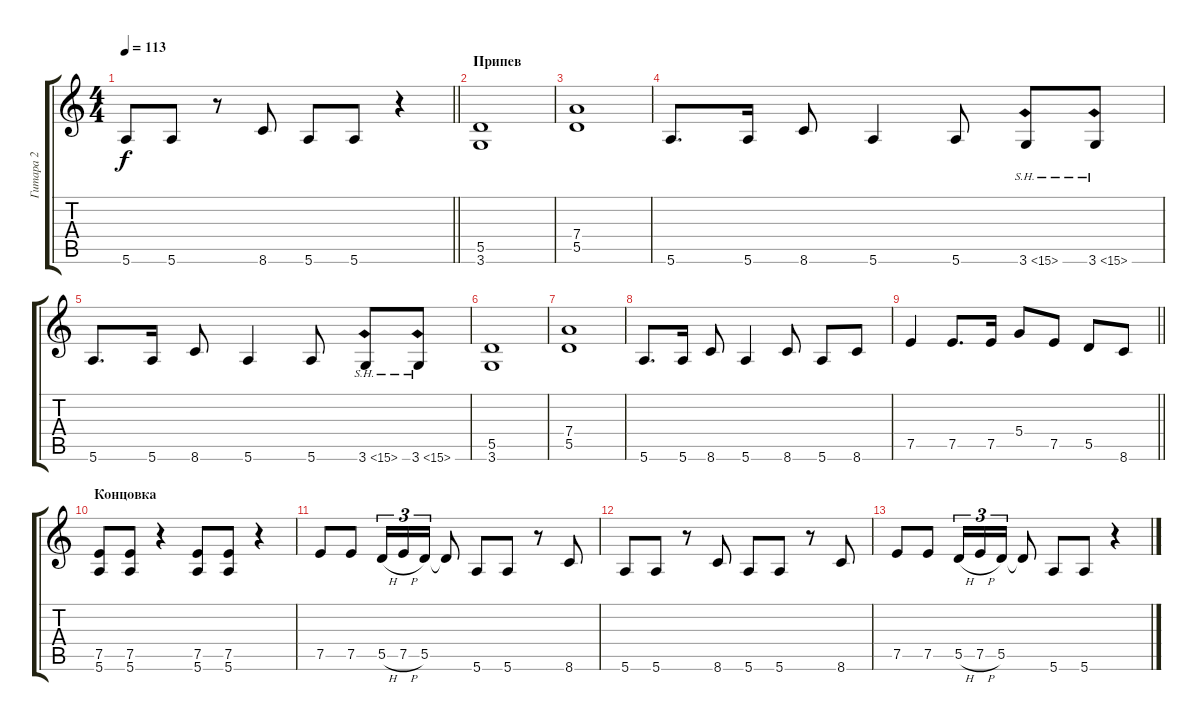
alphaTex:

\track ("Гитара 2" "Гитара 2") {instrument distortionguitar}
\staff {score tabs}
\tuning (E4 B3 G3 D3 A2 E2) {hide}
\ts (4 4)
\tempo 113
\clef g2
\barLineRight lightlight
\ks c
5.6.8{dy f} 5.6.8 r.8 8.6.8 5.6.8 5.6.8 r.4 |
\section ("" "Припев")
(5.5 3.6).1 |
(7.4 5.5).1 |
5.6.8{d} 5.6.16 8.6.8 5.6.4 5.6.8 3.6{sh 12}.8 3.6{sh 12}.8 |
5.6.8{d} 5.6.16 8.6.8 5.6.4 5.6.8 3.6{sh 12}.8 3.6{sh 12}.8 |
(5.5 3.6).1 |
(7.4 5.5).1 |
5.6.8{d} 5.6.16 8.6.8 5.6.4 8.6.8 5.6.8 8.6.8 |
\barLineRight lightlight
7.5.4 7.5.8{d} 7.5.16 5.4.8 7.5.8 5.5.8 8.6.8 |
\section ("" "Концовка")
(7.5 5.6).8 (7.5 5.6).8 r.4 (7.5 5.6).8 (7.5 5.6).8 r.4 |
7.5.8 7.5.8 5.5{h}.16{tu (3 2)} 7.5{h}.16{tu (3 2)} 5.5.16{tu (3 2)} 5.5{t}.8 5.6.8 5.6.8 r.8 8.6.8 |
5.6.8 5.6.8 r.8 8.6.8 5.6.8 5.6.8 r.8 8.6.8 |
7.5.8 7.5.8 5.5{h}.16{tu (3 2)} 7.5{h}.16{tu (3 2)} 5.5.16{tu (3 2)} 5.5{t}.8 5.6.8 5.6.8 r.4
